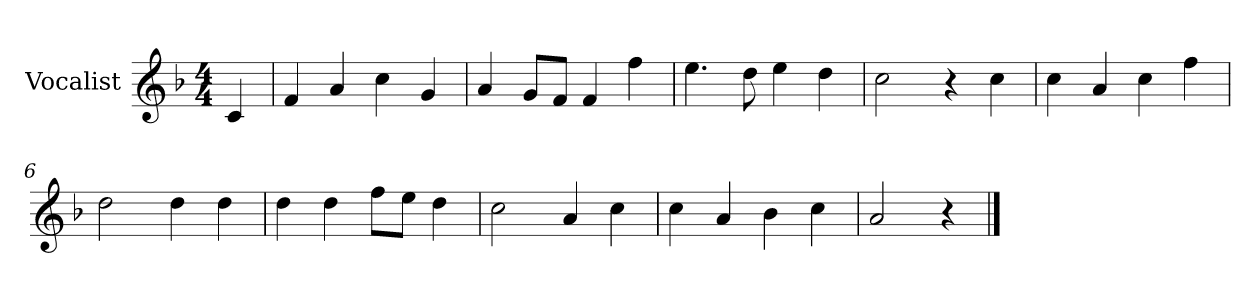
**kern
*part1
*staff1
*I"Vocalist
*k[b-]
*F:
*M4/4
=
4c
=1
4f
4a
4cc
4g
=2
4a
8gL
8fJ
4f
4ff
=3
4.ee
8dd
4ee
4dd
=4
2cc
4r
4cc
=5
4cc
4a
4cc
4ff
=6
2dd
4dd
4dd
=7
4dd
4dd
8ffL
8eeJ
4dd
=8
2cc
4a
4cc
=9
4cc
4a
4b-
4cc
=10
2a
4r
==
*-
